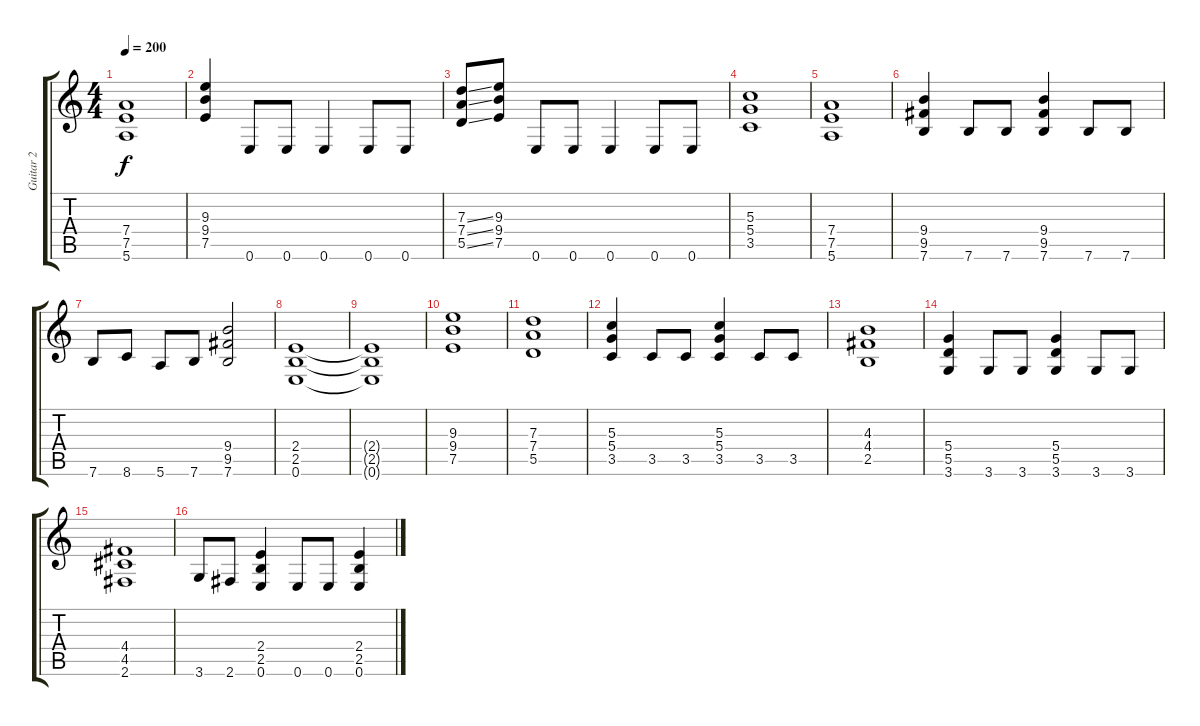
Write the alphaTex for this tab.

\track ("Guitar 2" "Guitar 2") {instrument acousticguitarnylon}
\staff {score tabs}
\tuning (E4 B3 G3 D3 A2 E2) {hide}
\ts (4 4)
\tempo 200
\clef g2
\ks c
(7.4 7.5 5.6).1{dy f} |
(9.3 9.4 7.5).4 0.6.8 0.6.8 0.6.4 0.6.8 0.6.8 |
(7.3{ss} 7.4{ss} 5.5{ss}).8 (9.3 9.4 7.5).8 0.6.8 0.6.8 0.6.4 0.6.8 0.6.8 |
(5.3 5.4 3.5).1 |
(7.4 7.5 5.6).1 |
(9.4 9.5 7.6).4 7.6.8 7.6.8 (9.4 9.5 7.6).4 7.6.8 7.6.8 |
7.6.8 8.6.8 5.6.8 7.6.8 (9.4 9.5 7.6).2 |
(2.4 2.5 0.6).1 |
(2.4{t} 2.5{t} 0.6{t}).1 |
(9.3 9.4 7.5).1 |
(7.3 7.4 5.5).1 |
(5.3 5.4 3.5).4 3.5.8 3.5.8 (5.3 5.4 3.5).4 3.5.8 3.5.8 |
(4.3 4.4 2.5).1 |
(5.4 5.5 3.6).4 3.6.8 3.6.8 (5.4 5.5 3.6).4 3.6.8 3.6.8 |
(4.4 4.5 2.6).1 |
3.6.8 2.6.8 (2.4 2.5 0.6).4 0.6.8 0.6.8 (2.4 2.5 0.6).4
